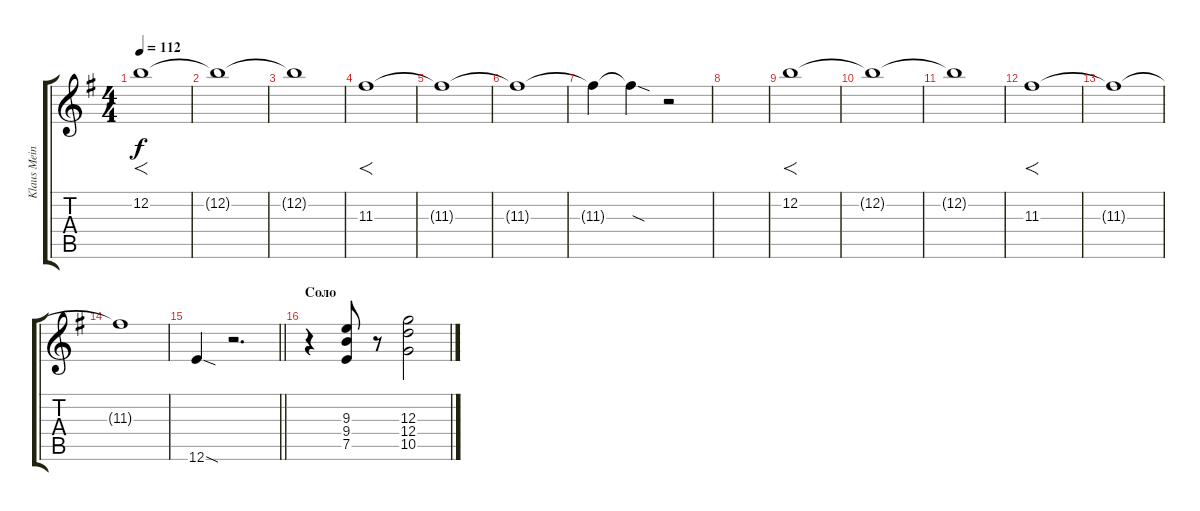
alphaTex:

\track ("Klaus Meine" "Klaus Mein") {instrument overdrivenguitar}
\staff {score tabs}
\tuning (E4 B3 G3 D3 A2 E2) {hide}
\ts (4 4)
\tempo 112
\clef g2
\ks eminor
12.2.1{f dy f} |
12.2{t}.1 |
12.2{t}.1 |
11.3.1{f} |
11.3{t}.1 |
11.3{t}.1 |
11.3{t}.4 11.3{sod t}.4 r.2 |
|
12.2.1{f} |
12.2{t}.1 |
12.2{t}.1 |
11.3.1{f} |
11.3{t}.1 |
11.3{t}.1 |
\barLineRight lightlight
12.6{sod}.4 r.2{d} |
\section ("" "Соло")
r.4 (9.3 9.4 7.5).8 r.8 (12.3 12.4 10.5).2
